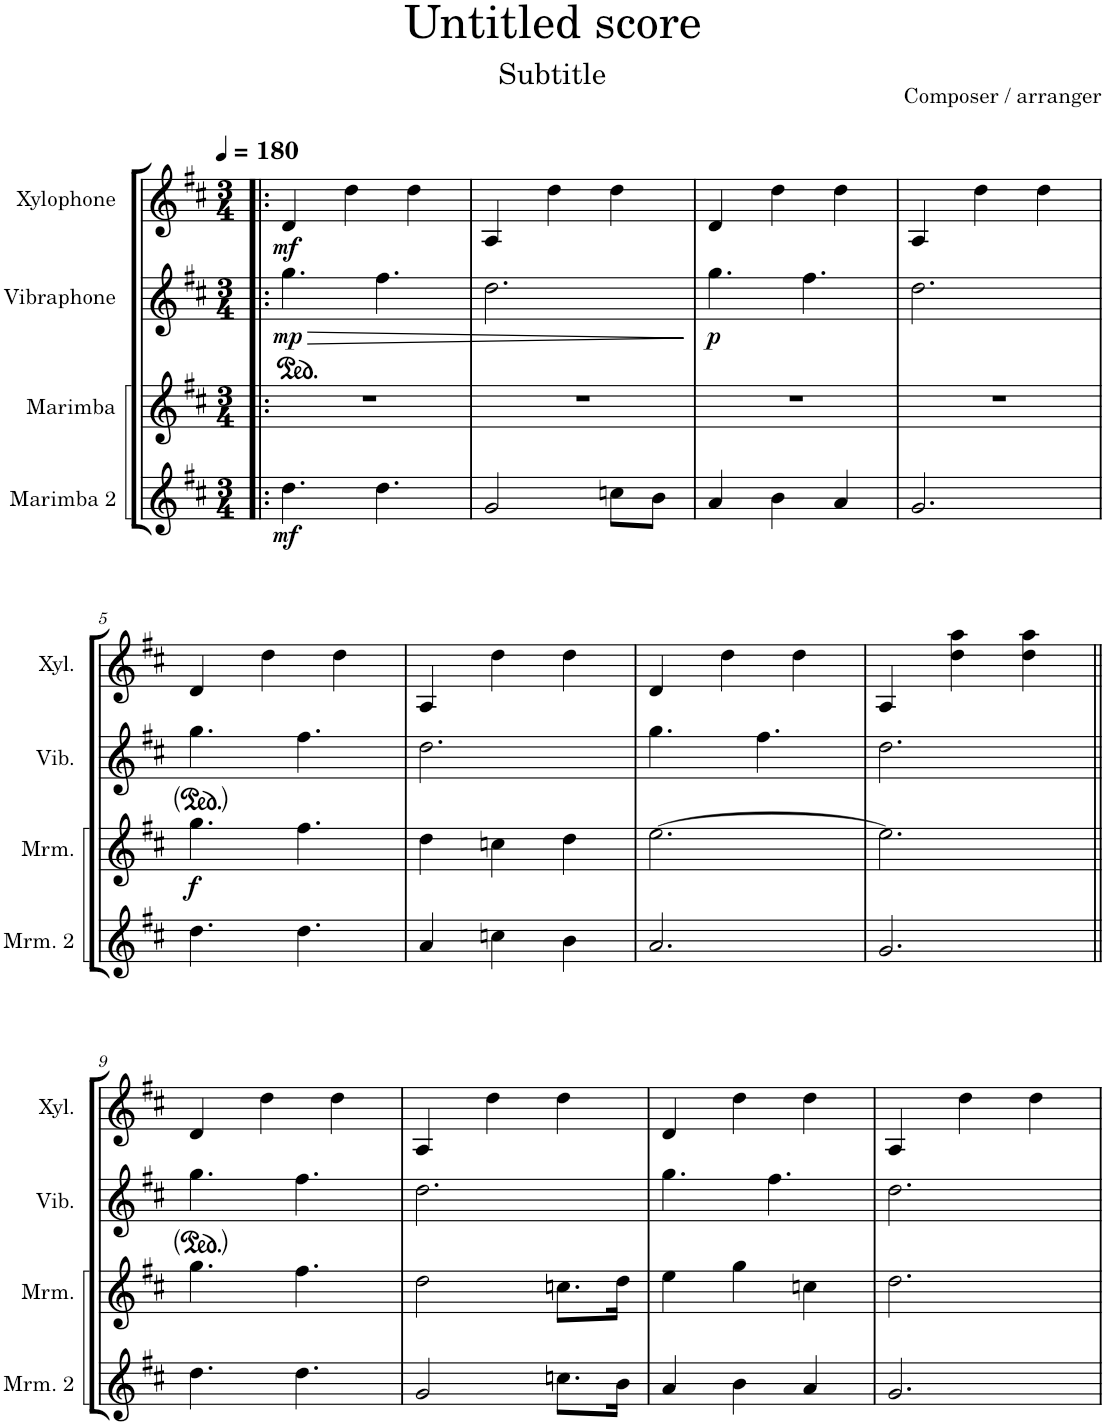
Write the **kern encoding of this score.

**kern	**dynam	**kern	**dynam	**kern	**dynam	**kern	**dynam
*part4	*part4	*part3	*part3	*part2	*part2	*part1	*part1
*staff4	*staff4	*staff3	*staff3	*staff2	*staff2	*staff1	*staff1
*I"Marimba 2	*	*I"Marimba	*	*I"Vibraphone	*	*I"Xylophone	*
*I'Mrm. 2	*	*I'Mrm.	*	*I'Vib.	*	*I'Xyl.	*
*clefG2	*	*clefG2	*	*clefG2	*	*clefG2	*
*	*	*	*	*	*	*Trd-7c-12	*
*k[f#c#]	*	*k[f#c#]	*	*k[f#c#]	*	*k[f#c#]	*
*M3/4	*	*M3/4	*	*M3/4	*	*M3/4	*
*MM180	*	*MM180	*	*MM180	*	*MM180	*
=1!|:	=1!|:	=1!|:	=1!|:	=1!|:	=1!|:	=1!|:	=1!|:
!	!LO:DY:b	!	!	!	!LO:HP:b	!	!
!	!	!	!	!	!LO:DY:n=1:b	!	!LO:DY:b
4.dd\	mf	2.r	.	4.gg\	> mp	4d/	mf
.	.	.	.	.	.	4dd\	.
4.dd\	.	.	.	4.ff#\	.	.	.
.	.	.	.	.	.	4dd\	.
=2	=2	=2	=2	=2	=2	=2	=2
2g/	.	2.r	.	2.dd\	.	4A/	.
.	.	.	.	.	.	4dd\	.
8ccn\L	.	.	.	.	.	4dd\	.
8b\J	.	.	.	.	.	.	.
.	.	.	.	.	]	.	.
=3	=3	=3	=3	=3	=3	=3	=3
!	!	!	!	!	!LO:DY:b	!	!
4a/	.	2.r	.	4.gg\	p	4d/	.
4b\	.	.	.	.	.	4dd\	.
.	.	.	.	4.ff#\	.	.	.
4a/	.	.	.	.	.	4dd\	.
=4	=4	=4	=4	=4	=4	=4	=4
2.g/	.	2.r	.	2.dd\	.	4A/	.
.	.	.	.	.	.	4dd\	.
.	.	.	.	.	.	4dd\	.
!!LO:LB:g=z
=5	=5	=5	=5	=5	=5	=5	=5
!	!	!	!LO:DY:b	!	!	!	!
4.dd\	.	4.gg\	f	4.gg\	.	4d/	.
.	.	.	.	.	.	4dd\	.
4.dd\	.	4.ff#\	.	4.ff#\	.	.	.
.	.	.	.	.	.	4dd\	.
=6	=6	=6	=6	=6	=6	=6	=6
4a/	.	4dd\	.	2.dd\	.	4A/	.
4ccn\	.	4ccn\	.	.	.	4dd\	.
4b\	.	4dd\	.	.	.	4dd\	.
=7	=7	=7	=7	=7	=7	=7	=7
2.a/	.	[2.ee\	.	4.gg\	.	4d/	.
.	.	.	.	.	.	4dd\	.
.	.	.	.	4.ff#\	.	.	.
.	.	.	.	.	.	4dd\	.
=8	=8	=8	=8	=8	=8	=8	=8
2.g/	.	2.ee\]	.	2.dd\	.	4A/	.
.	.	.	.	.	.	4dd\ 4aa\	.
.	.	.	.	.	.	4dd\ 4aa\	.
!!LO:LB:g=z
=9||	=9||	=9||	=9||	=9||	=9||	=9||	=9||
4.dd\	.	4.gg\	.	4.gg\	.	4d/	.
.	.	.	.	.	.	4dd\	.
4.dd\	.	4.ff#\	.	4.ff#\	.	.	.
.	.	.	.	.	.	4dd\	.
=10	=10	=10	=10	=10	=10	=10	=10
2g/	.	2dd\	.	2.dd\	.	4A/	.
.	.	.	.	.	.	4dd\	.
8.ccn\L	.	8.ccn\L	.	.	.	4dd\	.
16b\Jk	.	16dd\Jk	.	.	.	.	.
=11	=11	=11	=11	=11	=11	=11	=11
4a/	.	4ee\	.	4.gg\	.	4d/	.
4b\	.	4gg\	.	.	.	4dd\	.
.	.	.	.	4.ff#\	.	.	.
4a/	.	4ccn\	.	.	.	4dd\	.
=12	=12	=12	=12	=12	=12	=12	=12
2.g/	.	2.dd\	.	2.dd\	.	4A/	.
.	.	.	.	.	.	4dd\	.
.	.	.	.	.	.	4dd\	.
=	=	=	=	=	=	=	=
*-	*-	*-	*-	*-	*-	*-	*-
